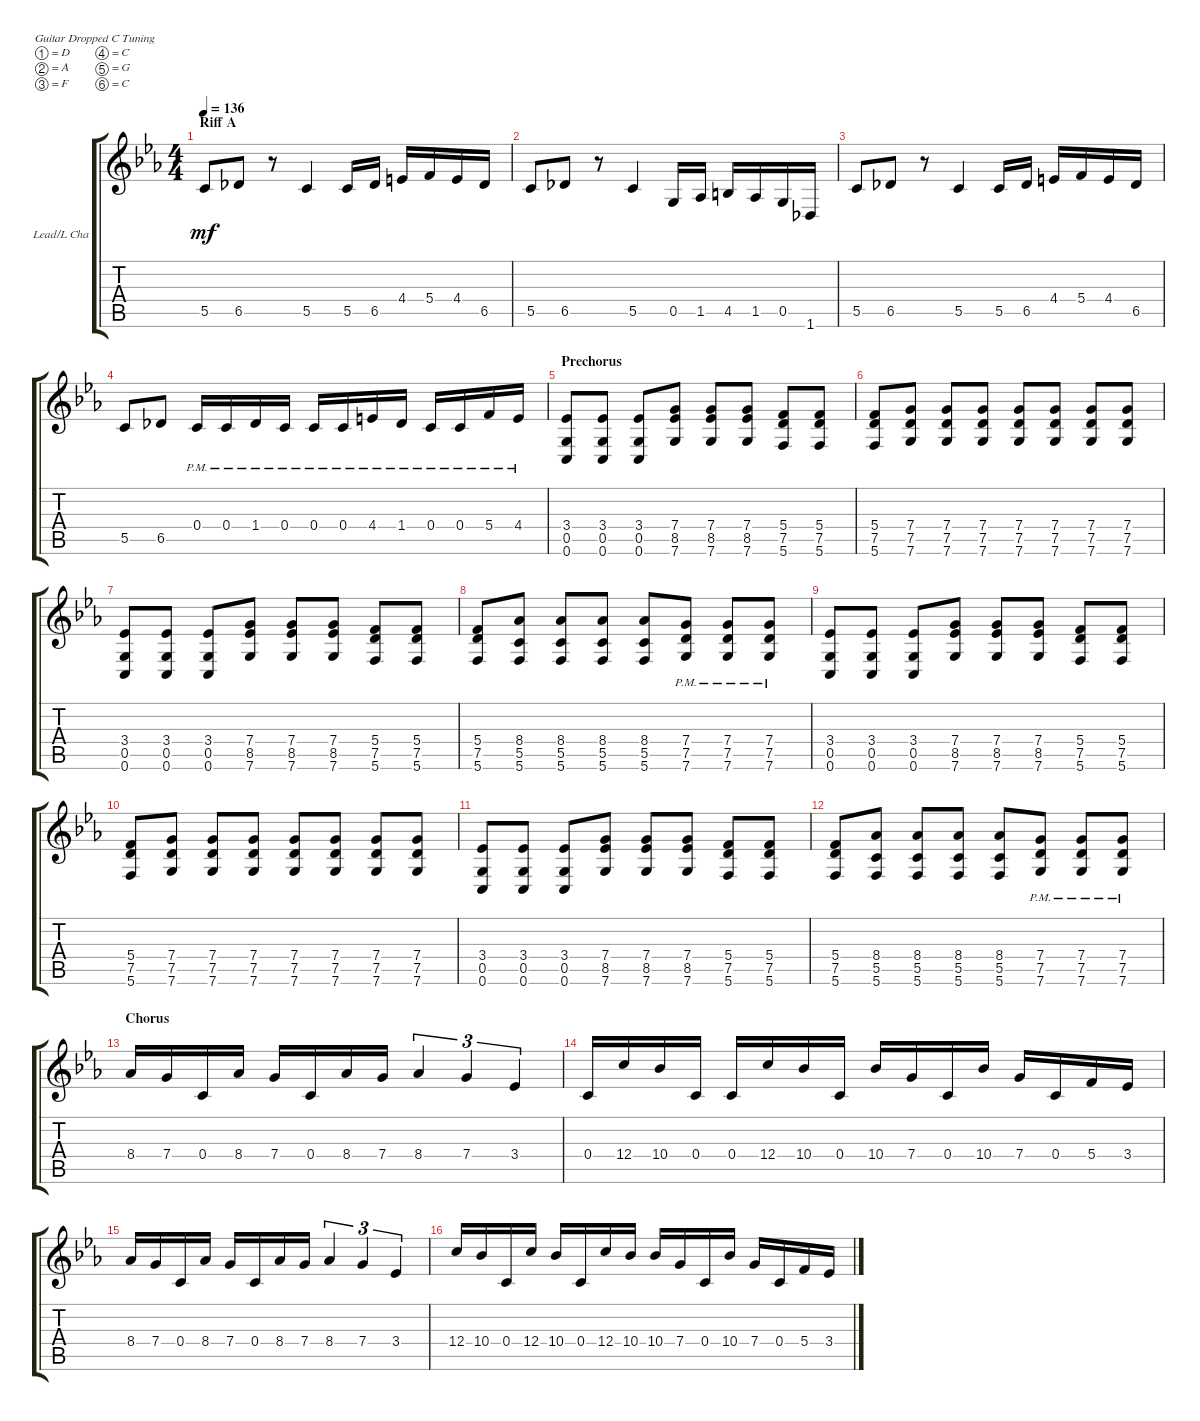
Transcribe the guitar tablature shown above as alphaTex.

\defaultSystemsLayout 4
\bracketExtendMode groupsimilarinstruments
\firstSystemTrackNameOrientation horizontal
\otherSystemsTrackNameOrientation horizontal
\track ("Lead/L Channel" "Lead/L Cha") {instrument distortionguitar}
\staff {score tabs}
\tuning (D4 A3 F3 C3 G2 C2)
\ts (4 4)
\section ("" "Riff A")
\tempo 136
\clef g2
\ks cminor
5.5.8{dy mf} 6.5.8 r.8 5.5.4 5.5.16 6.5.16 4.4.16 5.4.16 4.4.16 6.5.16 |
5.5.8 6.5.8 r.8 5.5.4 0.5.16 1.5.16 4.5.16 1.5.16 0.5.16 1.6.16 |
5.5.8 6.5.8 r.8 5.5.4 5.5.16 6.5.16 4.4.16 5.4.16 4.4.16 6.5.16 |
5.5.8 6.5.8 0.4{pm}.16 0.4{pm}.16 1.4{pm}.16 0.4{pm}.16 0.4{pm}.16 0.4{pm}.16 4.4{pm}.16 1.4{pm}.16 0.4{pm}.16 0.4{pm}.16 5.4{pm}.16 4.4{pm}.16 |
\section ("" "Prechorus")
(0.6 0.5 3.4).8 (0.6 0.5 3.4).8 (0.6 0.5 3.4).8 (7.6 7.4 8.5).8 (7.6 7.4 8.5).8 (7.6 7.4 8.5).8 (5.6 7.5 5.4).8 (5.6 7.5 5.4).8 |
(5.6 7.5 5.4).8 (7.6 7.5 7.4).8 (7.6 7.5 7.4).8 (7.6 7.5 7.4).8 (7.6 7.5 7.4).8 (7.6 7.5 7.4).8 (7.6 7.5 7.4).8 (7.6 7.5 7.4).8 |
(0.6 0.5 3.4).8 (0.6 0.5 3.4).8 (0.6 0.5 3.4).8 (7.6 7.4 8.5).8 (7.6 7.4 8.5).8 (7.6 7.4 8.5).8 (5.6 7.5 5.4).8 (5.6 7.5 5.4).8 |
(5.6 7.5 5.4).8 (5.6 5.5 8.4).8 (5.6 5.5 8.4).8 (5.6 5.5 8.4).8 (5.6 5.5 8.4).8 (7.6{pm} 7.5{pm} 7.4{pm}).8 (7.6{pm} 7.5{pm} 7.4{pm}).8 (7.6{pm} 7.5{pm} 7.4{pm}).8 |
(0.6 0.5 3.4).8 (0.6 0.5 3.4).8 (0.6 0.5 3.4).8 (7.6 7.4 8.5).8 (7.6 7.4 8.5).8 (7.6 7.4 8.5).8 (5.6 7.5 5.4).8 (5.6 7.5 5.4).8 |
(5.6 7.5 5.4).8 (7.6 7.5 7.4).8 (7.6 7.5 7.4).8 (7.6 7.5 7.4).8 (7.6 7.5 7.4).8 (7.6 7.5 7.4).8 (7.6 7.5 7.4).8 (7.6 7.5 7.4).8 |
(0.6 0.5 3.4).8 (0.6 0.5 3.4).8 (0.6 0.5 3.4).8 (7.6 7.4 8.5).8 (7.6 7.4 8.5).8 (7.6 7.4 8.5).8 (5.6 7.5 5.4).8 (5.6 7.5 5.4).8 |
(5.6 7.5 5.4).8 (5.6 5.5 8.4).8 (5.6 5.5 8.4).8 (5.6 5.5 8.4).8 (5.6 5.5 8.4).8 (7.6{pm} 7.5 7.4).8 (7.6{pm} 7.5 7.4).8 (7.6{pm} 7.5 7.4).8 |
\section ("" "Chorus")
8.4.16 7.4.16 0.4.16 8.4.16 7.4.16 0.4.16 8.4.16 7.4.16 8.4.4{tu (3 2)} 7.4.4{tu (3 2)} 3.4.4{tu (3 2)} |
0.4.16 12.4.16 10.4.16 0.4.16 0.4.16 12.4.16 10.4.16 0.4.16 10.4.16 7.4.16 0.4.16 10.4.16 7.4.16 0.4.16 5.4.16 3.4.16 |
8.4.16 7.4.16 0.4.16 8.4.16 7.4.16 0.4.16 8.4.16 7.4.16 8.4.4{tu (3 2)} 7.4.4{tu (3 2)} 3.4.4{tu (3 2)} |
12.4.16 10.4.16 0.4.16 12.4.16 10.4.16 0.4.16 12.4.16 10.4.16 10.4.16 7.4.16 0.4.16 10.4.16 7.4.16 0.4.16 5.4.16 3.4.16
